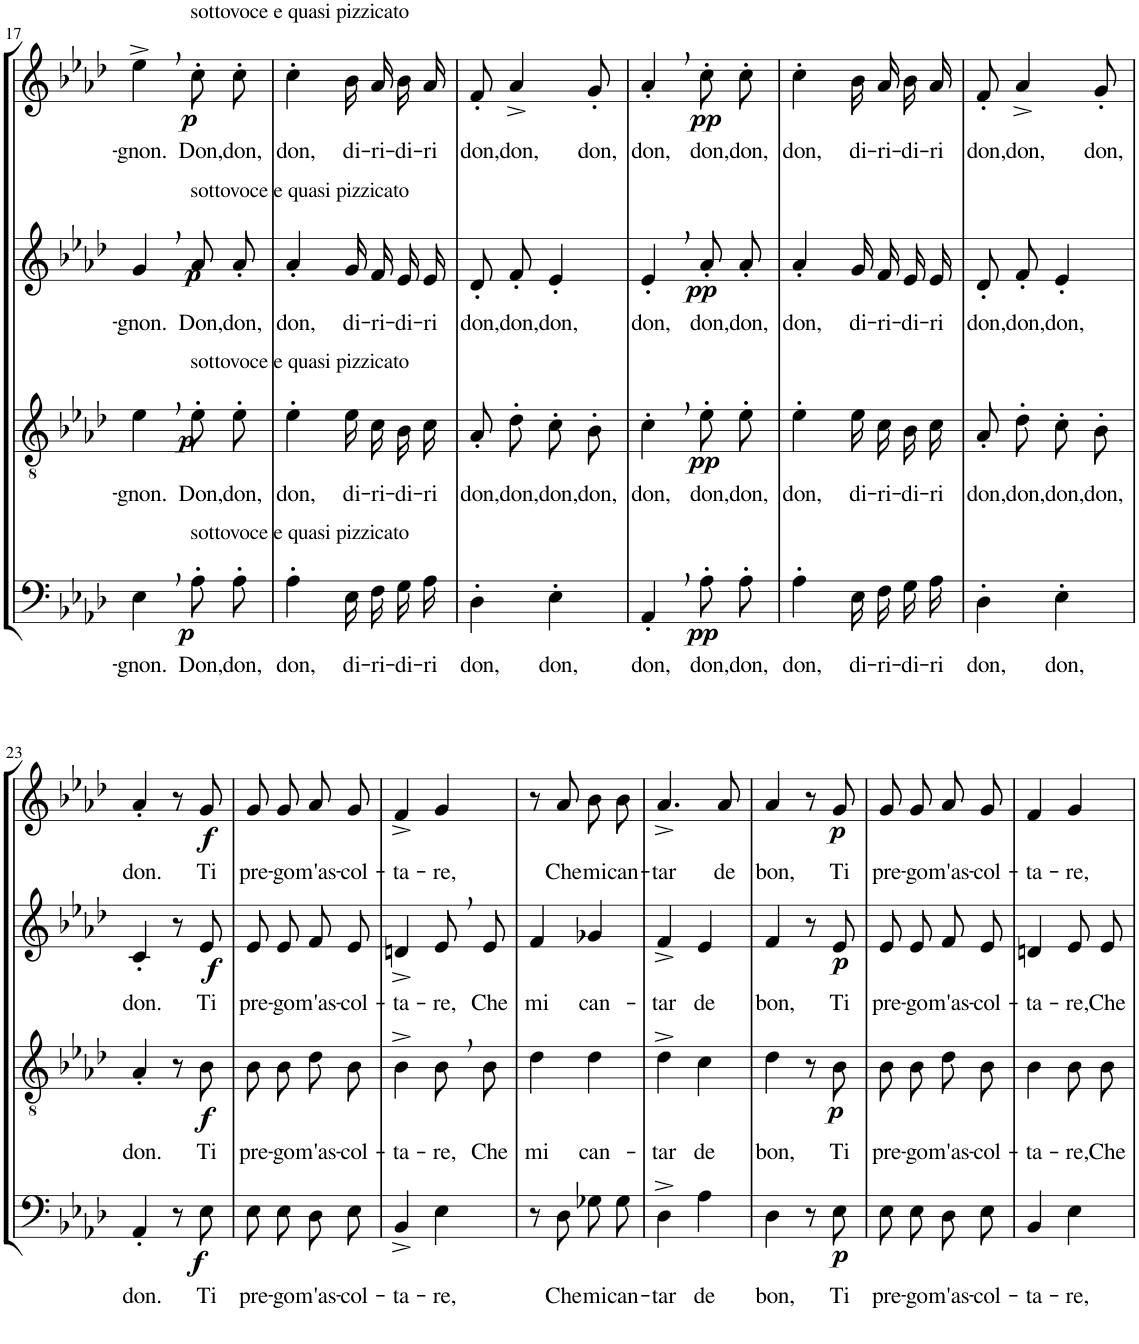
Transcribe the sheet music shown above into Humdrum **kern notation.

**kern	**text	**dynam	**kern	**text	**dynam	**kern	**text	**dynam	**kern	**text	**dynam
*part4	*part4	*part4	*part3	*part3	*part3	*part2	*part2	*part2	*part1	*part1	*part1
*staff4	*staff4	*staff4	*staff3	*staff3	*staff3	*staff2	*staff2	*staff2	*staff1	*staff1	*staff1
*I"Bassi	*	*	*I"Tenori	*	*	*I"Contralti	*	*	*I"Soprani	*	*
!!LO:PB:g=z
*clefF4	*	*	*clefGv2	*	*	*clefG2	*	*	*clefG2	*	*
*	*	*	*	*	*	*	*	*	*Trd1c2	*	*
*k[b-e-a-d-]	*	*	*k[b-e-a-d-]	*	*	*k[b-e-a-d-]	*	*	*k[b-e-a-d-]	*	*
*A-:	*	*	*A-:	*	*	*A-:	*	*	*A-:	*	*
*M2/4	*	*	*M2/4	*	*	*M2/4	*	*	*M2/4	*	*
=17	=17	=17	=17	=17	=17	=17	=17	=17	=17	=17	=17
!	!LO:LY:b	!	!	!LO:LY:b	!	!	!LO:LY:b	!	!	!LO:LY:b	!
4E-,\	-gnon.	.	4e-,\	-gnon.	.	4g,/	-gnon.	.	4ee-^,\	-gnon.	.
!	!	!	!	!	!	!	!	!	!LO:TX:a:t=sottovoce e quasi pizzicato	!	!
!	!	!	!	!	!	!LO:TX:a:t=sottovoce e quasi pizzicato	!	!	!	!	!
!	!	!	!LO:TX:a:t=sottovoce e quasi pizzicato	!	!	!	!	!	!	!	!
!LO:TX:a:t=sottovoce e quasi pizzicato	!	!	!	!	!	!	!	!	!	!	!
!	!LO:LY:b	!LO:DY:b	!	!LO:LY:b	!LO:DY:b	!	!LO:LY:b	!LO:DY:b	!	!LO:LY:b	!LO:DY:b
8A-'\L	Don,	p	8e-'\L	Don,	p	8a-'/L	Don,	p	8cc'\L	Don,	p
!	!LO:LY:b	!	!	!LO:LY:b	!	!	!LO:LY:b	!	!	!LO:LY:b	!
8A-'\J	don,	.	8e-'\J	don,	.	8a-'/J	don,	.	8cc'\J	don,	.
=18	=18	=18	=18	=18	=18	=18	=18	=18	=18	=18	=18
!	!LO:LY:b	!	!	!LO:LY:b	!	!	!LO:LY:b	!	!	!LO:LY:b	!
4A-'\	don,	.	4e-'\	don,	.	4a-'/	don,	.	4cc'\	don,	.
!	!LO:LY:b	!	!	!LO:LY:b	!	!	!LO:LY:b	!	!	!LO:LY:b	!
16E-\LL	di-	.	16e-\LL	di-	.	16g/LL	di-	.	16b-/LL	di-	.
!	!LO:LY:b	!	!	!LO:LY:b	!	!	!LO:LY:b	!	!	!LO:LY:b	!
16F\J	-ri-	.	16c\J	-ri-	.	16f/J	-ri-	.	16a-/J	-ri-	.
!	!LO:LY:b	!	!	!LO:LY:b	!	!	!LO:LY:b	!	!	!LO:LY:b	!
16G\L	-di-	.	16B-\L	-di-	.	16e-/L	-di-	.	16b-/L	-di-	.
!	!LO:LY:b	!	!	!LO:LY:b	!	!	!LO:LY:b	!	!	!LO:LY:b	!
16A-\JJ	-ri	.	16c\JJ	-ri	.	16e-/JJ	-ri	.	16a-/JJ	-ri	.
=19	=19	=19	=19	=19	=19	=19	=19	=19	=19	=19	=19
!	!LO:LY:b	!	!	!LO:LY:b	!	!	!LO:LY:b	!	!	!LO:LY:b	!
4D-'\	don,	.	8A-'\L	don,	.	8d-'/L	don,	.	8f'/	don,	.
!	!	!	!	!LO:LY:b	!	!	!LO:LY:b	!	!	!LO:LY:b	!
.	.	.	8d-'\J	don,	.	8f'/J	don,	.	4a-^/	don,	.
!	!LO:LY:b	!	!	!LO:LY:b	!	!	!LO:LY:b	!	!	!	!
4E-'\	don,	.	8c'\L	don,	.	4e-'/	don,	.	.	.	.
!	!	!	!	!LO:LY:b	!	!	!	!	!	!LO:LY:b	!
.	.	.	8B-'\J	don,	.	.	.	.	8g'/	don,	.
=20	=20	=20	=20	=20	=20	=20	=20	=20	=20	=20	=20
!	!LO:LY:b	!	!	!LO:LY:b	!	!	!LO:LY:b	!	!	!LO:LY:b	!
4AA-',/	don,	.	4c',\	don,	.	4e-',/	don,	.	4a-',/	don,	.
!	!LO:LY:b	!LO:DY:b	!	!LO:LY:b	!LO:DY:b	!	!LO:LY:b	!LO:DY:b	!	!LO:LY:b	!LO:DY:b
8A-'\L	don,	pp	8e-'\L	don,	pp	8a-'/L	don,	pp	8cc'\L	don,	pp
!	!LO:LY:b	!	!	!LO:LY:b	!	!	!LO:LY:b	!	!	!LO:LY:b	!
8A-'\J	don,	.	8e-'\J	don,	.	8a-'/J	don,	.	8cc'\J	don,	.
=21	=21	=21	=21	=21	=21	=21	=21	=21	=21	=21	=21
!	!LO:LY:b	!	!	!LO:LY:b	!	!	!LO:LY:b	!	!	!LO:LY:b	!
4A-'\	don,	.	4e-'\	don,	.	4a-'/	don,	.	4cc'\	don,	.
!	!LO:LY:b	!	!	!LO:LY:b	!	!	!LO:LY:b	!	!	!LO:LY:b	!
16E-\LL	di-	.	16e-\LL	di-	.	16g/LL	di-	.	16b-/LL	di-	.
!	!LO:LY:b	!	!	!LO:LY:b	!	!	!LO:LY:b	!	!	!LO:LY:b	!
16F\J	-ri-	.	16c\J	-ri-	.	16f/J	-ri-	.	16a-/J	-ri-	.
!	!LO:LY:b	!	!	!LO:LY:b	!	!	!LO:LY:b	!	!	!LO:LY:b	!
16G\L	-di-	.	16B-\L	-di-	.	16e-/L	-di-	.	16b-/L	-di-	.
!	!LO:LY:b	!	!	!LO:LY:b	!	!	!LO:LY:b	!	!	!LO:LY:b	!
16A-\JJ	-ri	.	16c\JJ	-ri	.	16e-/JJ	-ri	.	16a-/JJ	-ri	.
=22	=22	=22	=22	=22	=22	=22	=22	=22	=22	=22	=22
!	!LO:LY:b	!	!	!LO:LY:b	!	!	!LO:LY:b	!	!	!LO:LY:b	!
4D-'\	don,	.	8A-'\L	don,	.	8d-'/L	don,	.	8f'/	don,	.
!	!	!	!	!LO:LY:b	!	!	!LO:LY:b	!	!	!LO:LY:b	!
.	.	.	8d-'\J	don,	.	8f'/J	don,	.	4a-^/	don,	.
!	!LO:LY:b	!	!	!LO:LY:b	!	!	!LO:LY:b	!	!	!	!
4E-'\	don,	.	8c'\L	don,	.	4e-'/	don,	.	.	.	.
!	!	!	!	!LO:LY:b	!	!	!	!	!	!LO:LY:b	!
.	.	.	8B-'\J	don,	.	.	.	.	8g'/	don,	.
!!LO:LB:g=z
=23	=23	=23	=23	=23	=23	=23	=23	=23	=23	=23	=23
!	!LO:LY:b	!	!	!LO:LY:b	!	!	!LO:LY:b	!	!	!LO:LY:b	!
4AA-'/	don.	.	4A-'/	don.	.	4c'/	don.	.	4a-'/	don.	.
8r	.	.	8r	.	.	8r	.	.	8r	.	.
!	!LO:LY:b	!LO:DY:b	!	!LO:LY:b	!LO:DY:b	!	!LO:LY:b	!LO:DY:b	!	!LO:LY:b	!LO:DY:b
8E-\	Ti	f	8B-\	Ti	f	8e-/	Ti	f	8g/	Ti	f
=24	=24	=24	=24	=24	=24	=24	=24	=24	=24	=24	=24
!	!LO:LY:b	!	!	!LO:LY:b	!	!	!LO:LY:b	!	!	!LO:LY:b	!
8E-\L	pre-	.	8B-\L	pre-	.	8e-/L	pre-	.	8g/L	pre-	.
!	!LO:LY:b	!	!	!LO:LY:b	!	!	!LO:LY:b	!	!	!LO:LY:b	!
8E-\J	-go	.	8B-\J	-go	.	8e-/J	-go	.	8g/J	-go	.
!	!LO:LY:b	!	!	!LO:LY:b	!	!	!LO:LY:b	!	!	!LO:LY:b	!
8D-\L	m'as-	.	8d-\L	m'as-	.	8f/L	m'as-	.	8a-/L	m'as-	.
!	!LO:LY:b	!	!	!LO:LY:b	!	!	!LO:LY:b	!	!	!LO:LY:b	!
8E-\J	-col-	.	8B-\J	-col-	.	8e-/J	-col-	.	8g/J	-col-	.
=25	=25	=25	=25	=25	=25	=25	=25	=25	=25	=25	=25
!	!LO:LY:b	!	!	!LO:LY:b	!	!	!LO:LY:b	!	!	!LO:LY:b	!
4BB-^/	-ta-	.	4B-^\	-ta-	.	4dn^/	-ta-	.	4f^/	-ta-	.
!	!LO:LY:b	!	!	!LO:LY:b	!	!	!LO:LY:b	!	!	!LO:LY:b	!
4E-\	-re,	.	8B-,\L	-re,	.	8e-,/L	-re,	.	4g/	-re,	.
!	!	!	!	!LO:LY:b	!	!	!LO:LY:b	!	!	!	!
.	.	.	8B-\J	Che	.	8e-/J	Che	.	.	.	.
=26	=26	=26	=26	=26	=26	=26	=26	=26	=26	=26	=26
!	!	!	!	!LO:LY:b	!	!	!LO:LY:b	!	!	!	!
8r	.	.	4d-\	mi	.	4f/	mi	.	8r	.	.
!	!LO:LY:b	!	!	!	!	!	!	!	!	!LO:LY:b	!
8D-\	Che	.	.	.	.	.	.	.	8a-/	Che	.
!	!LO:LY:b	!	!	!LO:LY:b	!	!	!LO:LY:b	!	!	!LO:LY:b	!
8G-X\L	mi	.	4d-\	can-	.	4g-X/	can-	.	8b-\L	mi	.
!	!LO:LY:b	!	!	!	!	!	!	!	!	!LO:LY:b	!
8G-\J	can-	.	.	.	.	.	.	.	8b-\J	can-	.
=27	=27	=27	=27	=27	=27	=27	=27	=27	=27	=27	=27
!	!LO:LY:b	!	!	!LO:LY:b	!	!	!LO:LY:b	!	!	!LO:LY:b	!
4D-^\	-tar	.	4d-^\	-tar	.	4f^/	-tar	.	4.a-^/	-tar	.
!	!LO:LY:b	!	!	!LO:LY:b	!	!	!LO:LY:b	!	!	!	!
4A-\	de	.	4c\	de	.	4e-/	de	.	.	.	.
!	!	!	!	!	!	!	!	!	!	!LO:LY:b	!
.	.	.	.	.	.	.	.	.	8a-/	de	.
=28	=28	=28	=28	=28	=28	=28	=28	=28	=28	=28	=28
!	!LO:LY:b	!	!	!LO:LY:b	!	!	!LO:LY:b	!	!	!LO:LY:b	!
4D-\	bon,	.	4d-\	bon,	.	4f/	bon,	.	4a-/	bon,	.
8r	.	.	8r	.	.	8r	.	.	8r	.	.
!	!LO:LY:b	!LO:DY:b	!	!LO:LY:b	!LO:DY:b	!	!LO:LY:b	!LO:DY:b	!	!LO:LY:b	!LO:DY:b
8E-\	Ti	p	8B-\	Ti	p	8e-/	Ti	p	8g/	Ti	p
=29	=29	=29	=29	=29	=29	=29	=29	=29	=29	=29	=29
!	!LO:LY:b	!	!	!LO:LY:b	!	!	!LO:LY:b	!	!	!LO:LY:b	!
8E-\L	pre-	.	8B-\L	pre-	.	8e-/L	pre-	.	8g/L	pre-	.
!	!LO:LY:b	!	!	!LO:LY:b	!	!	!LO:LY:b	!	!	!LO:LY:b	!
8E-\J	-go	.	8B-\J	-go	.	8e-/J	-go	.	8g/J	-go	.
!	!LO:LY:b	!	!	!LO:LY:b	!	!	!LO:LY:b	!	!	!LO:LY:b	!
8D-\L	m'as-	.	8d-\L	m'as-	.	8f/L	m'as-	.	8a-/L	m'as-	.
!	!LO:LY:b	!	!	!LO:LY:b	!	!	!LO:LY:b	!	!	!LO:LY:b	!
8E-\J	-col-	.	8B-\J	-col-	.	8e-/J	-col-	.	8g/J	-col-	.
=30	=30	=30	=30	=30	=30	=30	=30	=30	=30	=30	=30
!	!LO:LY:b	!	!	!LO:LY:b	!	!	!LO:LY:b	!	!	!LO:LY:b	!
4BB-/	-ta-	.	4B-\	-ta-	.	4dn/	-ta-	.	4f/	-ta-	.
!	!LO:LY:b	!	!	!LO:LY:b	!	!	!LO:LY:b	!	!	!LO:LY:b	!
4E-\	-re,	.	8B-\L	-re,	.	8e-/L	-re,	.	4g/	-re,	.
!	!	!	!	!LO:LY:b	!	!	!LO:LY:b	!	!	!	!
.	.	.	8B-\J	Che	.	8e-/J	Che	.	.	.	.
=	=	=	=	=	=	=	=	=	=	=	=
*-	*-	*-	*-	*-	*-	*-	*-	*-	*-	*-	*-
